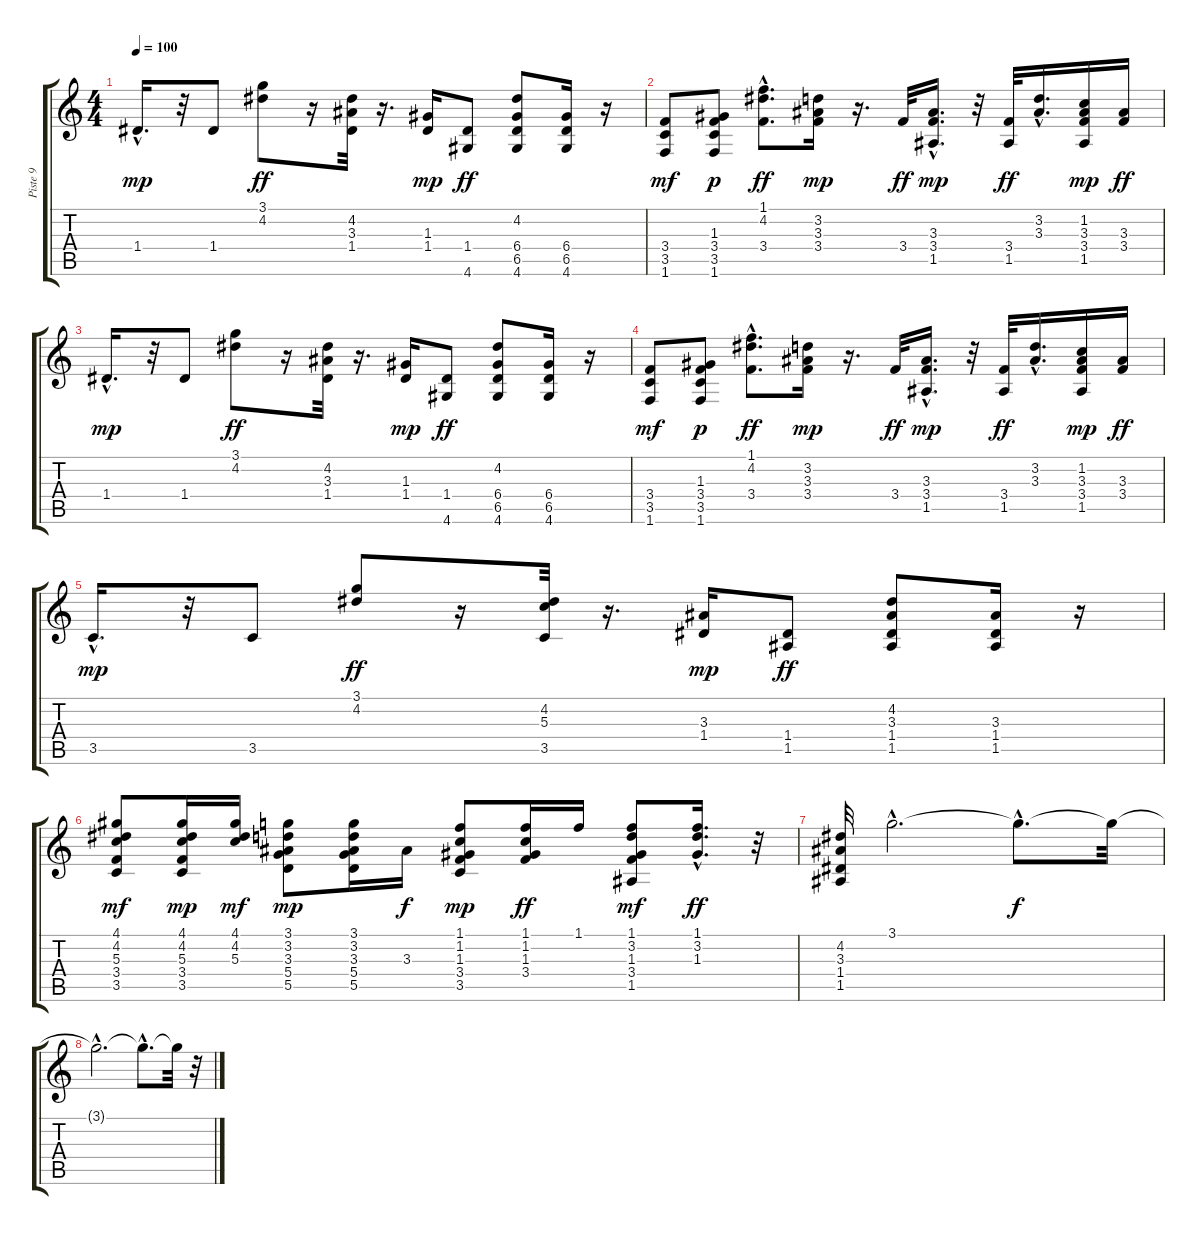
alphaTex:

\track ("Piste 9" "Piste 9") {instrument acousticguitarnylon}
\staff {score tabs}
\tuning (E4 B3 G3 D3 A2 E2) {hide}
\ts (4 4)
\tempo 100
\clef g2
\ks c
1.4{hac}.16{d dy mp} r.32 1.4.8 (3.1 4.2).8{dy ff} r.16 (4.2 3.3 1.4).32 r.16{d} (1.3 1.4).16{dy mp} (1.4 4.6).8{dy ff} (4.2 6.4 6.5 4.6).8 (6.4 6.5 4.6).16 r.16 |
(3.4 3.5 1.6).8{dy mf} (1.3 3.4 3.5 1.6).8{dy p} (1.1{hac} 4.2{hac} 3.4{hac}).8{d dy ff} (3.2 3.3 3.4).16{dy mp} r.16{d} 3.4.32{dy ff} (3.3{hac} 3.4{hac} 1.5{hac}).16{d dy mp} r.32 (3.4 1.5).32{dy ff} (3.2{hac} 3.3{hac}).16{d} (1.2 3.3 3.4 1.5).16{dy mp} (3.3 3.4).16{dy ff} |
1.4{hac}.16{d dy mp} r.32 1.4.8 (3.1 4.2).8{dy ff} r.16 (4.2 3.3 1.4).32 r.16{d} (1.3 1.4).16{dy mp} (1.4 4.6).8{dy ff} (4.2 6.4 6.5 4.6).8 (6.4 6.5 4.6).16 r.16 |
(3.4 3.5 1.6).8{dy mf} (1.3 3.4 3.5 1.6).8{dy p} (1.1{hac} 4.2{hac} 3.4{hac}).8{d dy ff} (3.2 3.3 3.4).16{dy mp} r.16{d} 3.4.32{dy ff} (3.3{hac} 3.4{hac} 1.5{hac}).16{d dy mp} r.32 (3.4 1.5).32{dy ff} (3.2{hac} 3.3{hac}).16{d} (1.2 3.3 3.4 1.5).16{dy mp} (3.3 3.4).16{dy ff} |
3.5{hac}.16{d dy mp} r.32 3.5.8 (3.1 4.2).8{dy ff} r.16 (4.2 5.3 3.5).32 r.16{d} (3.3 1.4).16{dy mp} (1.4 1.5).8{dy ff} (4.2 3.3 1.4 1.5).8 (3.3 1.4 1.5).16 r.16 |
(4.1 4.2 5.3 3.4 3.5).8{dy mf} (4.1 4.2 5.3 3.4 3.5).16{dy mp} (4.1 4.2 5.3).16{dy mf} (3.1 3.2 3.3 5.4 5.5).8{dy mp} (3.1 3.2 3.3 5.4 5.5).16 3.3.16{dy f} (1.1 1.2 1.3 3.4 3.5).8{dy mp} (1.1 1.2 1.3 3.4).16{dy ff} 1.1.16 (1.1 3.2 1.3 3.4 1.5).8{dy mf} (1.1{hac} 3.2{hac} 1.3{hac}).16{d dy ff} r.32 |
(4.2 3.3 1.4 1.5).32 3.1{hac}.2{d} 3.1{hac t}.8{d dy f} 3.1{t}.32 |
3.1{hac t}.2{d} 3.1{hac t}.8{d} 3.1{t}.32 r.32
